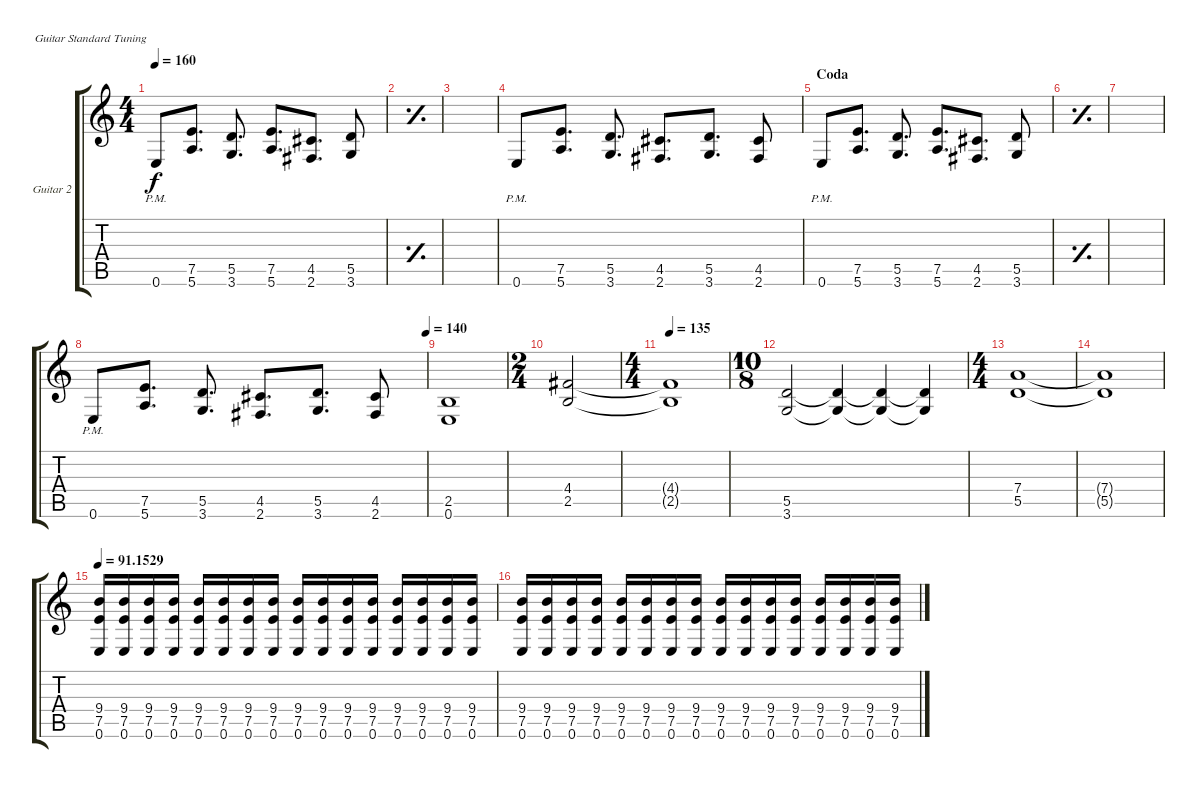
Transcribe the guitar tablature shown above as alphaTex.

\bracketExtendMode groupsimilarinstruments
\firstSystemTrackNameOrientation horizontal
\otherSystemsTrackNameOrientation horizontal
\track ("Guitar 2" "Guitar 2") {instrument overdrivenguitar}
\staff {score tabs}
\tuning (E4 B3 G3 D3 A2 E2)
\ts (4 4)
\tempo 160
\clef g2
\ks c
0.6{pm}.8{dy f} (7.5 5.6).8{d} (5.5 3.6).8{d} (7.5 5.6).8{d} (4.5 2.6).8{d} (5.5 3.6).8 |
\simile simple
|
|
\simile none
0.6{pm}.8 (7.5 5.6).8{d} (5.5 3.6).8{d} (4.5 2.6).8{d} (5.5 3.6).8{d} (4.5 2.6).8 |
\section ("" "Coda")
0.6{pm}.8 (7.5 5.6).8{d} (5.5 3.6).8{d} (7.5 5.6).8{d} (4.5 2.6).8{d} (5.5 3.6).8 |
\simile simple
|
|
\tempo (140 1)
\simile none
0.6{pm}.8 (7.5 5.6).8{d} (5.5 3.6).8{d} (4.5 2.6).8{d} (5.5 3.6).8{d} (4.5 2.6).8 |
(2.5 0.6).1 |
\ts (2 4)
(4.4 2.5).2 |
\ts (4 4)
\tempo 135
(4.4{t} 2.5{t}).1 |
\ts (10 8)
(5.5 3.6).2 (5.5{t} 3.6{t}).4 (5.5{t} 3.6{t}).4 (5.5{t} 3.6{t}).4 |
\ts (4 4)
(7.4 5.5).1 |
(7.4{t} 5.5{t}).1 |
\tempo
91.1529 (9.4 7.5 0.6).16 (9.4 7.5 0.6).16 (9.4 7.5 0.6).16 (9.4 7.5 0.6).16 (9.4 7.5 0.6).16 (9.4 7.5 0.6).16 (9.4 7.5 0.6).16 (9.4 7.5 0.6).16 (9.4 7.5 0.6).16 (9.4 7.5 0.6).16 (9.4 7.5 0.6).16 (9.4 7.5 0.6).16 (9.4 7.5 0.6).16 (9.4 7.5 0.6).16 (9.4 7.5 0.6).16 (9.4 7.5 0.6).16 |
(9.4 7.5 0.6).16 (9.4 7.5 0.6).16 (9.4 7.5 0.6).16 (9.4 7.5 0.6).16 (9.4 7.5 0.6).16 (9.4 7.5 0.6).16 (9.4 7.5 0.6).16 (9.4 7.5 0.6).16 (9.4 7.5 0.6).16 (9.4 7.5 0.6).16 (9.4 7.5 0.6).16 (9.4 7.5 0.6).16 (9.4 7.5 0.6).16 (9.4 7.5 0.6).16 (9.4 7.5 0.6).16 (9.4 7.5 0.6).16
